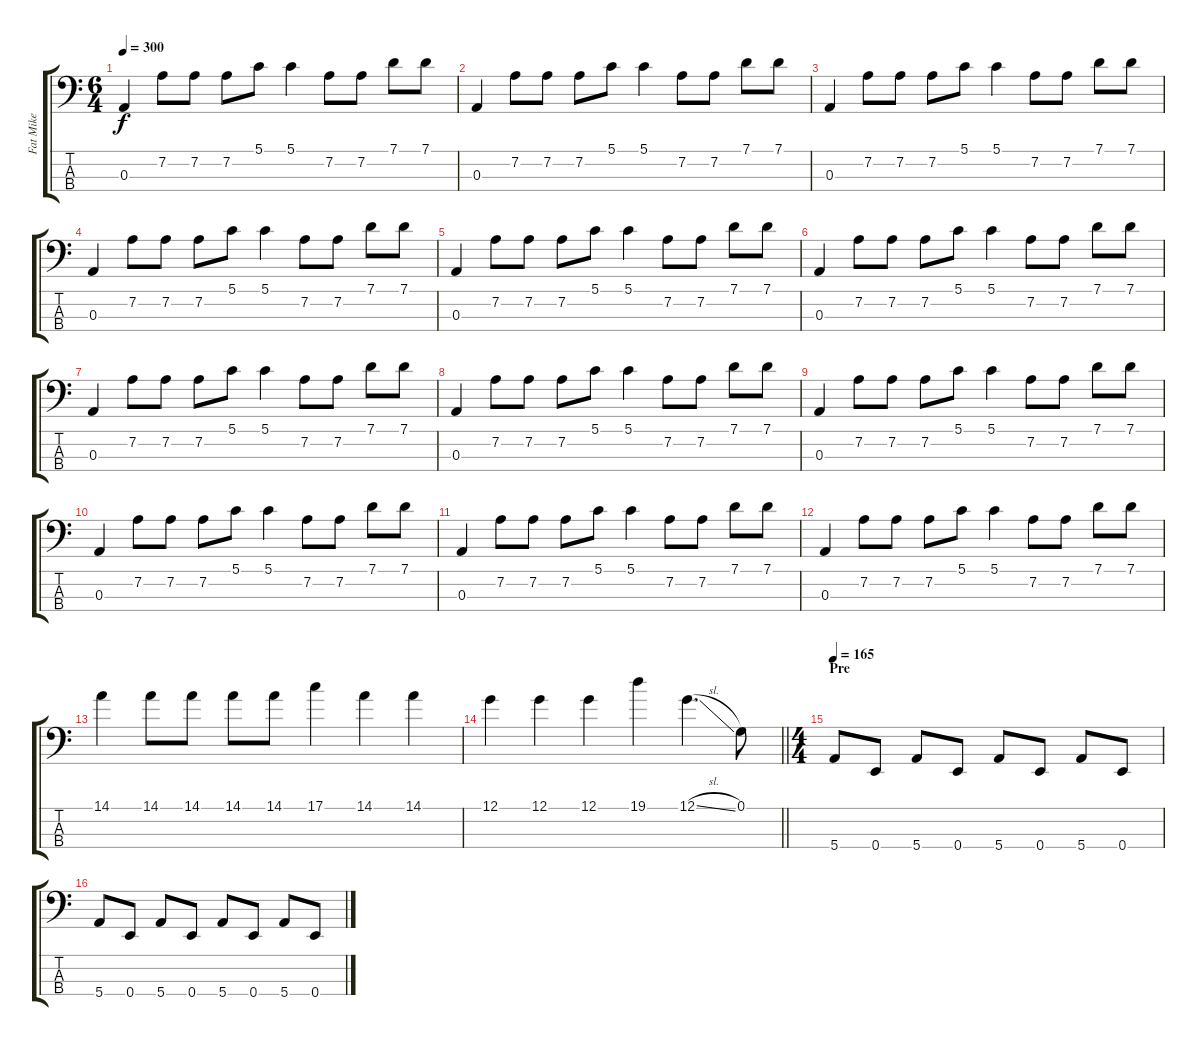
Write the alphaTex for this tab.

\track ("Fat Mike" "Fat Mike") {instrument electricbasspick}
\staff {score tabs}
\tuning (G2 D2 A1 E1) {hide}
\ts (6 4)
\tempo 300
\clef f4
\ks c
0.3.4{dy f} 7.2.8 7.2.8 7.2.8 5.1.8 5.1.4 7.2.8 7.2.8 7.1.8 7.1.8 |
0.3.4 7.2.8 7.2.8 7.2.8 5.1.8 5.1.4 7.2.8 7.2.8 7.1.8 7.1.8 |
0.3.4 7.2.8 7.2.8 7.2.8 5.1.8 5.1.4 7.2.8 7.2.8 7.1.8 7.1.8 |
0.3.4 7.2.8 7.2.8 7.2.8 5.1.8 5.1.4 7.2.8 7.2.8 7.1.8 7.1.8 |
0.3.4 7.2.8 7.2.8 7.2.8 5.1.8 5.1.4 7.2.8 7.2.8 7.1.8 7.1.8 |
0.3.4 7.2.8 7.2.8 7.2.8 5.1.8 5.1.4 7.2.8 7.2.8 7.1.8 7.1.8 |
0.3.4 7.2.8 7.2.8 7.2.8 5.1.8 5.1.4 7.2.8 7.2.8 7.1.8 7.1.8 |
0.3.4 7.2.8 7.2.8 7.2.8 5.1.8 5.1.4 7.2.8 7.2.8 7.1.8 7.1.8 |
0.3.4 7.2.8 7.2.8 7.2.8 5.1.8 5.1.4 7.2.8 7.2.8 7.1.8 7.1.8 |
0.3.4 7.2.8 7.2.8 7.2.8 5.1.8 5.1.4 7.2.8 7.2.8 7.1.8 7.1.8 |
0.3.4 7.2.8 7.2.8 7.2.8 5.1.8 5.1.4 7.2.8 7.2.8 7.1.8 7.1.8 |
0.3.4 7.2.8 7.2.8 7.2.8 5.1.8 5.1.4 7.2.8 7.2.8 7.1.8 7.1.8 |
14.1.4 14.1.8 14.1.8 14.1.8 14.1.8 17.1.4 14.1.4 14.1.4 |
\barLineRight lightlight
12.1.4 12.1.4 12.1.4 19.1.4 12.1{sl}.4{d} 0.1.8 |
\ts (4 4)
\section ("" "Pre")
\tempo 165
5.4.8 0.4.8 5.4.8 0.4.8 5.4.8 0.4.8 5.4.8 0.4.8 |
5.4.8 0.4.8 5.4.8 0.4.8 5.4.8 0.4.8 5.4.8 0.4.8
